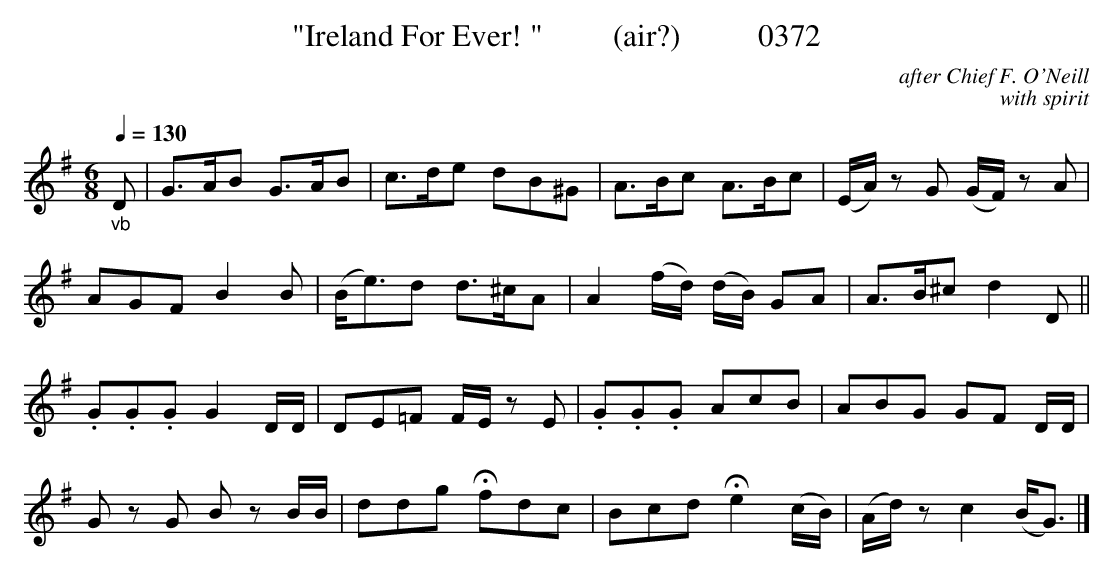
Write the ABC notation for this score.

X:1
T:"Ireland For Ever! "         (air?)          0372
C:after Chief F. O'Neill
C:with spirit
Q:1/4=130
M:6/8
L:1/8
K:G
"_vb"D|G3/2A/2B G3/2A/2B|c3/2d/2e dB^G|A3/2B/2c A3/2B/2c|(E/2A/2) zG (G/2F/2) zA|
AGF B2B|(B/2e3/2)d d3/2^c/2A|A2(f/2d/2) (d/2B/2) GA|A3/2B/2^c d2D||
.G.G.G G2D/2D/2|DE=F F/2E/2 zE|.G.G.G AcB|ABG GF D/2D/2|
G zG B zB/2B/2|ddg Hfdc|Bcd He2(c/2B/2)|(A/2d/2) zc2(B/2G3/2)|]
